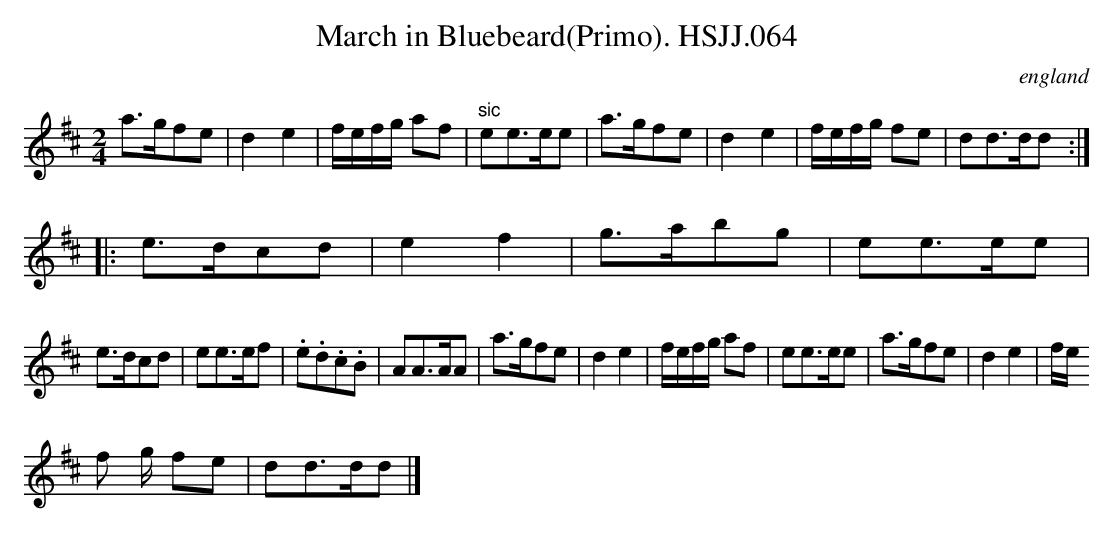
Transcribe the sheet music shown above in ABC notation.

X:1
T:March in Bluebeard(Primo). HSJJ.064
O:england
M:2/4
L:1/8
K:D
a>gfe|d2e2|f/e/f/g/ af|"sic"ee>ee|a>gfe|d2e2|f/e/f/g/ fe|dd>dd:|
|:e>dcd|e2f2|g>abg|ee>ee|
e>dcd|ee>ef|.e.d.c.B|AA>AA|a>gfe|d2e2|f/e/f/g/ af|ee>ee|a>gfe|d2e2|f/e/
f
/g/ fe|dd>dd|]
